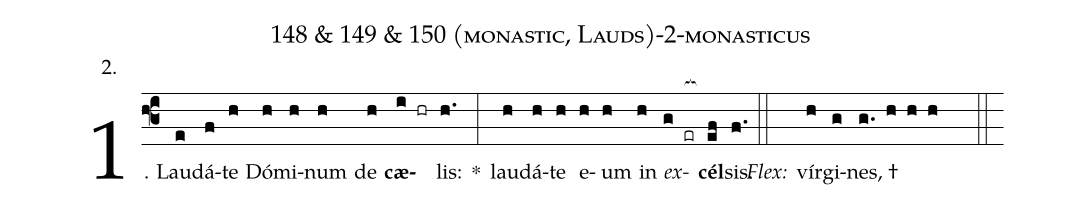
name: 148 & 149 & 150 (monastic, Lauds)-2-monasticus;
annotation: 2.;
%%
(f3)1. Lau(e)dá(f)te(h) Dó(h)mi(h)num(h) de(h) <b>cæ</b>(i hr)lis:(h.) *(:) lau(h)dá(h)te(h) e(h)um(h) in(h) <i>ex</i>(g er[ocb:1{])<b>cél</b>(ef[ocb:0}])sis.(f.) (::)
<i>Flex:</i>()  vír(h)gi(g)nes, †(g. h h h  ::)
